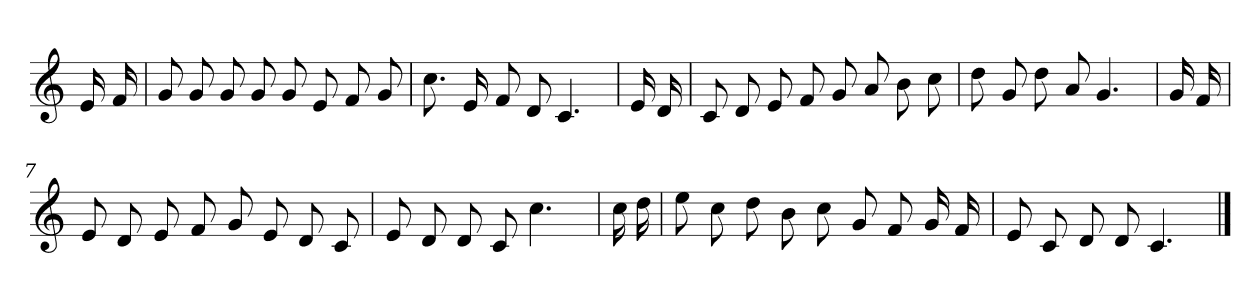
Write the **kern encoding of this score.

**kern
*part1
*staff1
*clefG2
*k[]
*C:
=
16e
16f
=1
8g
8g
8g
8g
8g
8e
8f
8g
=2
8.cc
16e
8f
8d
4.c
=3
16e
16d
=4
8c
8d
8e
8f
8g
8a
8b
8cc
=5
8dd
8g
8dd
8a
4.g
=6
16g
16f
=7
8e
8d
8e
8f
8g
8e
8d
8c
=8
8e
8d
8d
8c
4.cc
=9
16cc
16dd
=10
8ee
8cc
8dd
8b
8cc
8g
8f
16g
16f
=11
8e
8c
8d
8d
4.c
==
*-
